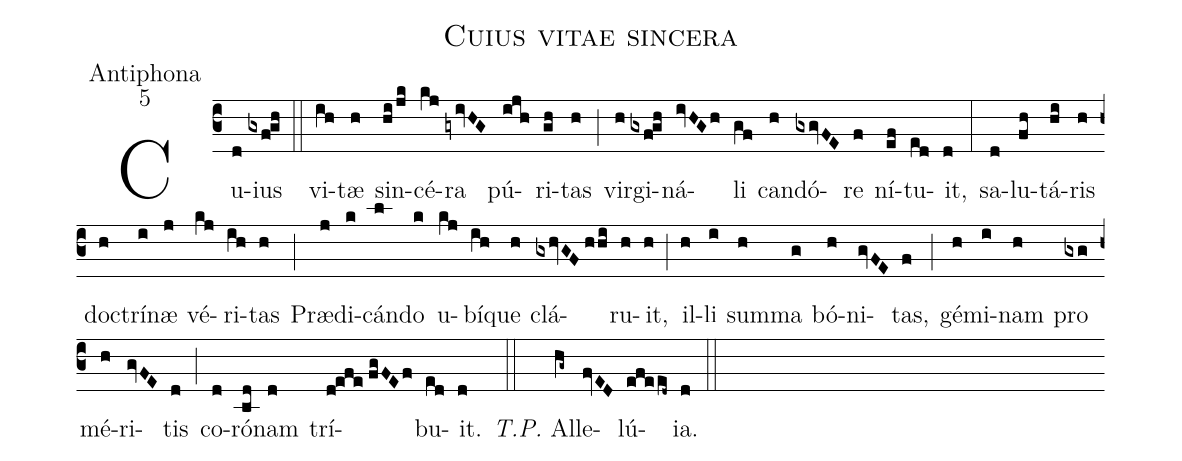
name:Cuius vitae sincera;
office-part:Antiphona;
mode:5;
%%
(c3) Cu(d)ius(gxf!gh) (::)
vi(ih)tæ(h) sin(hi/jk)cé(kj)ra(gyivHG) pú(ijh)ri(gh)tas(h) (;) vir(h)gi(gxf!gh)ná(ivHGh)li(gf) can(h)dó(gxgvFE)re(f) ní(ef)tu(ed)it,(d) (:)
sa(d)lu(fh)tá(hi)ris(h) do(h)ctrí(i)næ(j) vé(kj)ri(ih)tas(h) (;) Præ(j)di(k)cán(l)do(k) u(kj)bí(ih)que(h) clá(gxhvGF//hhi)ru(h)it,(h) (;) il(h)li(i) sum(h)ma(g) bó(h)ni(gvFE)tas,(f) (;) gé(h)mi(i)nam(h) pro(gxg) mé(h)ri(gvFE)tis(d) (;) co(d)ró(bd)nam(d) trí(d!efe//fgFEf)bu(ed)it.(d) (::) <i>T.P.</i> Al(hg~)le(fvED)lú(efeed~)ia.(d) (::)
